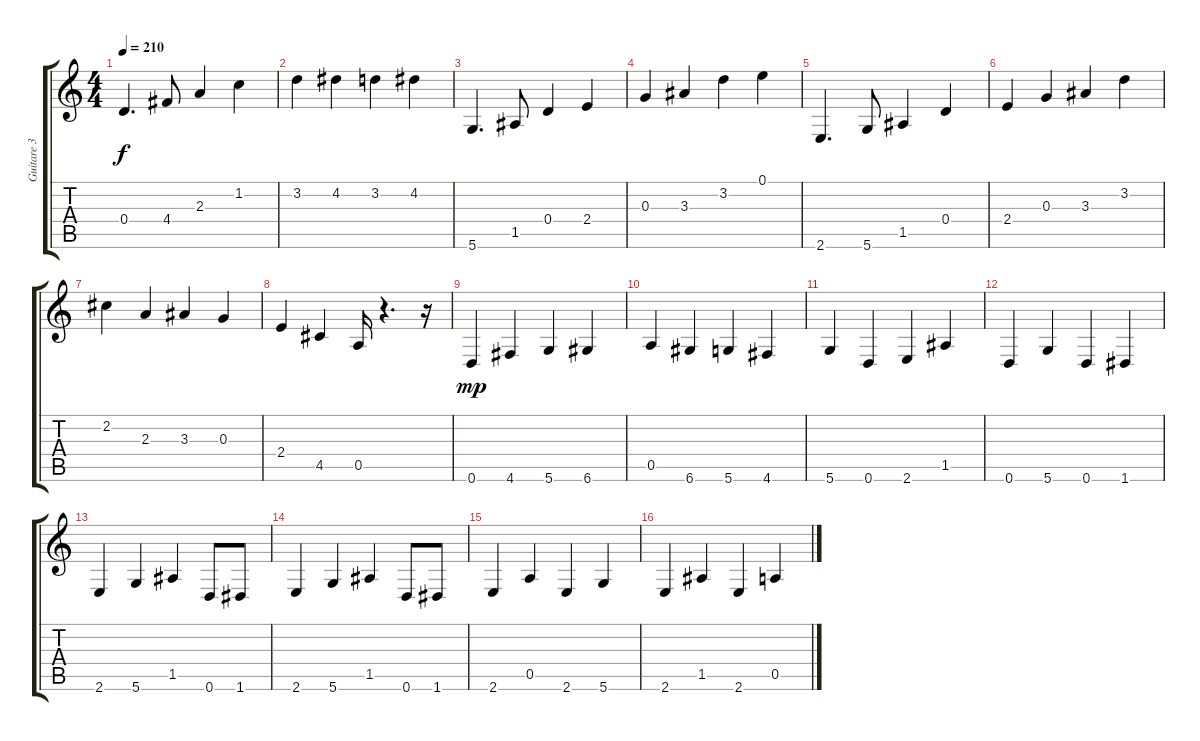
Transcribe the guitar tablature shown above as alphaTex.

\track ("Guitare 3" "Guitare 3") {instrument acousticguitarsteel}
\staff {score tabs}
\tuning (E4 B3 G3 D3 A2 D2) {hide}
\ts (4 4)
\tempo 210
\clef g2
\ks c
0.4.4{d dy f} 4.4.8 2.3.4 1.2.4 |
3.2.4 4.2.4 3.2.4 4.2.4 |
5.6.4{d} 1.5.8 0.4.4 2.4.4 |
0.3.4 3.3.4 3.2.4 0.1.4 |
2.6.4{d} 5.6.8 1.5.4 0.4.4 |
2.4.4 0.3.4 3.3.4 3.2.4 |
2.2.4 2.3.4 3.3.4 0.3.4 |
2.4.4 4.5.4 0.5.16 r.4{d} r.16 |
0.6.4{dy mp} 4.6.4 5.6.4 6.6.4 |
0.5.4 6.6.4 5.6.4 4.6.4 |
5.6.4 0.6.4 2.6.4 1.5.4 |
0.6.4 5.6.4 0.6.4 1.6.4 |
2.6.4 5.6.4 1.5.4 0.6.8 1.6.8 |
2.6.4 5.6.4 1.5.4 0.6.8 1.6.8 |
2.6.4 0.5.4 2.6.4 5.6.4 |
2.6.4 1.5.4 2.6.4 0.5.4
